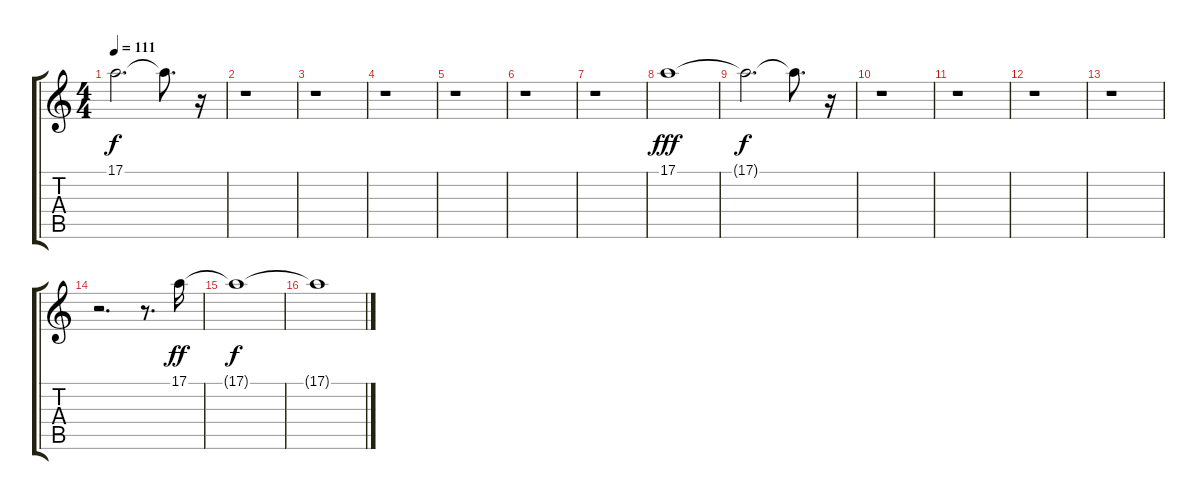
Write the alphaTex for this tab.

\track "" {instrument synthstrings1}
\staff {score tabs}
\tuning (E4 B3 G3 D3 A2 E2) {hide}
\ts (4 4)
\tempo 111
\clef g2
\ks c
17.1{t}.2{d dy f} 17.1{t}.8{d} r.16 |
r.1 |
r.1 |
r.1 |
r.1 |
r.1 |
r.1 |
17.1.1{dy fff} |
17.1{t}.2{d dy f} 17.1{t}.8{d} r.16 |
r.1 |
r.1 |
r.1 |
r.1 |
r.2{d} r.8{d} 17.1.16{dy ff} |
17.1{t}.1{dy f} |
17.1{t}.1
